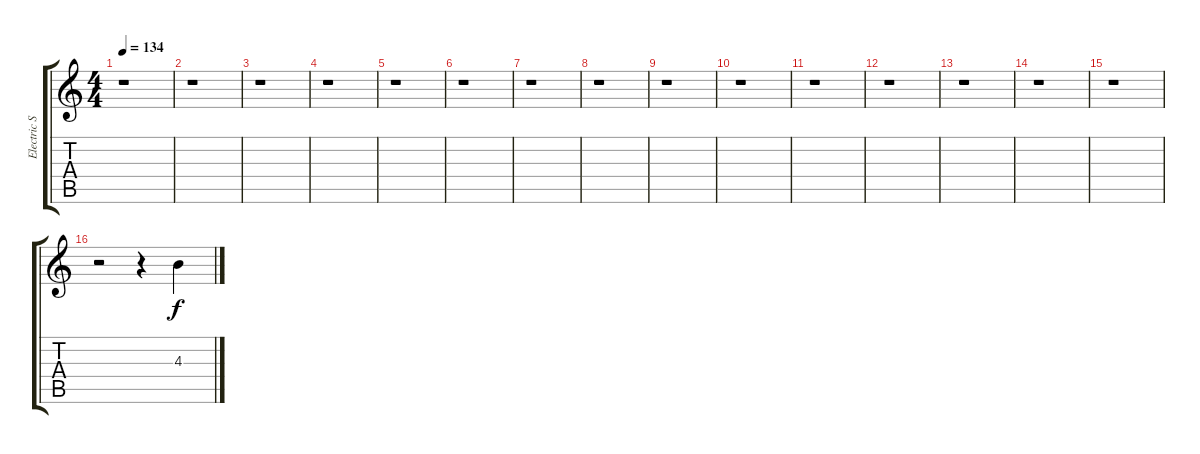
\track ("Electric Slide" "Electric S") {instrument overdrivenguitar}
\staff {score tabs}
\tuning (E4 B3 G3 D3 A2 E2) {hide}
\ts (4 4)
\tempo 134
\clef g2
\ks c
r.1{dy f} |
r.1 |
r.1 |
r.1 |
r.1 |
r.1 |
r.1 |
r.1 |
r.1 |
r.1 |
r.1 |
r.1 |
r.1 |
r.1 |
r.1 |
r.2 r.4 4.3{ss}.4
